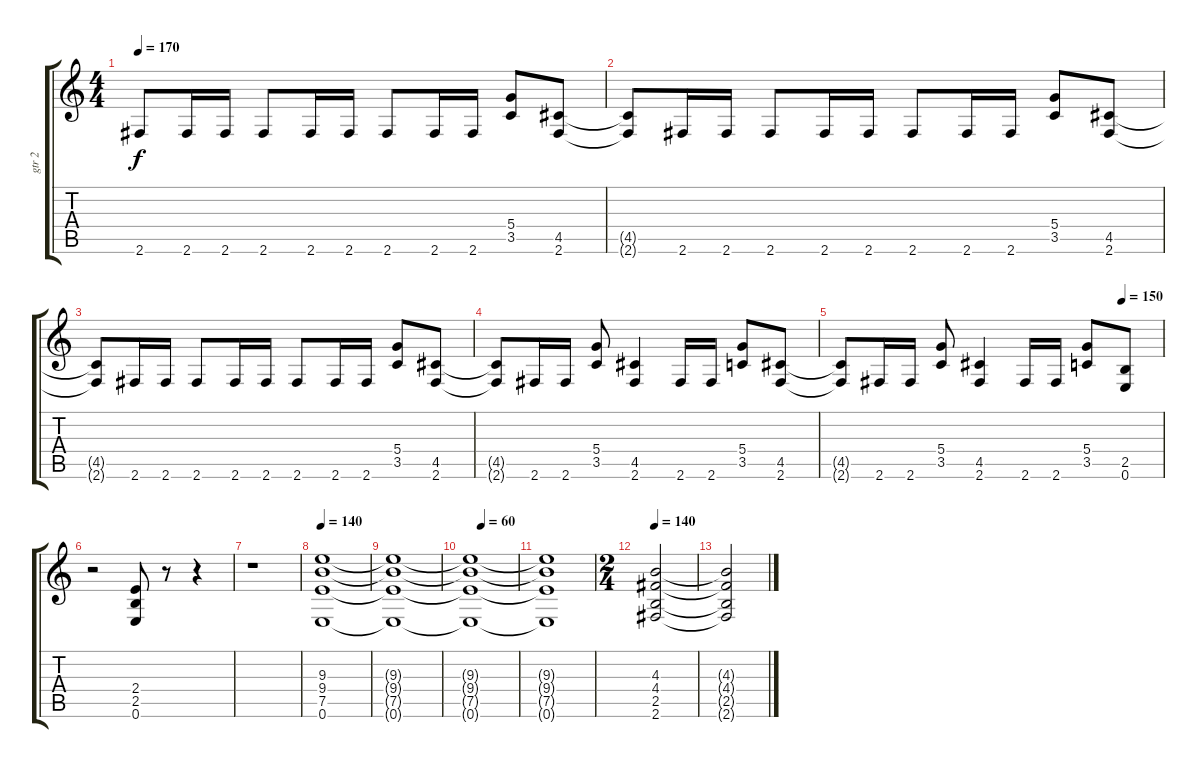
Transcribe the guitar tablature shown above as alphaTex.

\track ("gtr 2" "gtr 2") {instrument distortionguitar}
\staff {score tabs}
\tuning (E4 B3 G3 D3 A2 E2) {hide}
\ts (4 4)
\tempo 170
\clef g2
\ks c
2.6.8{dy f} 2.6.16 2.6.16 2.6.8 2.6.16 2.6.16 2.6.8 2.6.16 2.6.16 (5.4 3.5).8 (4.5 2.6).8 |
(4.5{t} 2.6{t}).8 2.6.16 2.6.16 2.6.8 2.6.16 2.6.16 2.6.8 2.6.16 2.6.16 (5.4 3.5).8 (4.5 2.6).8 |
(4.5{t} 2.6{t}).8 2.6.16 2.6.16 2.6.8 2.6.16 2.6.16 2.6.8 2.6.16 2.6.16 (5.4 3.5).8 (4.5 2.6).8 |
(4.5{t} 2.6{t}).8 2.6.16 2.6.16 (5.4 3.5).8 (4.5 2.6).4 2.6.16 2.6.16 (5.4 3.5).8 (4.5 2.6).8 |
\tempo (150 0.875)
(4.5{t} 2.6{t}).8 2.6.16 2.6.16 (5.4 3.5).8 (4.5 2.6).4 2.6.16 2.6.16 (5.4 3.5).8 (2.5 0.6).8 |
r.2 (2.4 2.5 0.6).8 r.8 r.4 |
r.1 |
\tempo 140
(9.3 9.4 7.5 0.6).1 |
(9.3{t} 9.4{t} 7.5{t} 0.6{t}).1 |
\tempo (60 0.25)
(9.3{t} 9.4{t} 7.5{t} 0.6{t}).1 |
(9.3{t} 9.4{t} 7.5{t} 0.6{t}).1 |
\ts (2 4)
\tempo 140
(4.3 4.4 2.5 2.6).2 |
(4.3{t} 4.4{t} 2.5{t} 2.6{t}).2
